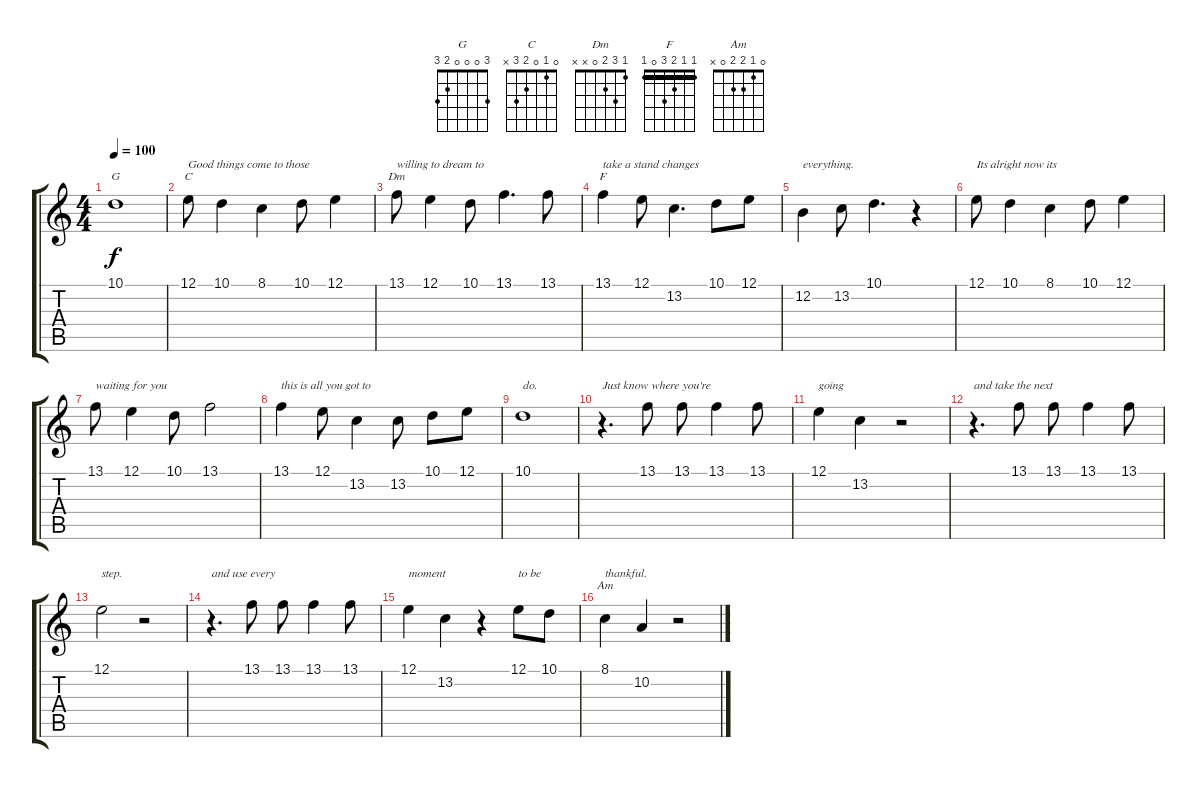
\track "" {instrument acousticgrandpiano bank 1}
\staff {score tabs}
\tuning (E4 B3 G3 D3 A2 E2) {hide}
\chord ("G" 3 0 0 0 2 3)
\chord ("C" 0 1 0 2 3 x)
\chord ("Dm" 1 3 2 0 x x)
\chord ("F" 1 1 2 3 0 1) {barre 1}
\chord ("Am" 0 1 2 2 0 x)
\ts (4 4)
\tempo 100
\clef g2
\ks c
10.1.1{ch "G" dy f} |
12.1.8{ch "C" txt "Good things come to those"} 10.1.4 8.1.4 10.1.8 12.1.4 |
13.1.8{ch "Dm" txt "willing to dream to"} 12.1.4 10.1.8 13.1.4{d} 13.1.8 |
13.1.4{ch "F" txt "take a stand changes"} 12.1.8 13.2.4{d} 10.1.8 12.1.8 |
12.2.4{txt "everything."} 13.2.8 10.1.4{d} r.4 |
12.1.8{txt "Its alright now its"} 10.1.4 8.1.4 10.1.8 12.1.4 |
13.1.8{txt "waiting for you"} 12.1.4 10.1.8 13.1.2 |
13.1.4{txt "this is all you got to"} 12.1.8 13.2.4 13.2.8 10.1.8 12.1.8 |
10.1.1{txt "do."} |
r.4{d txt "Just know where you're"} 13.1.8 13.1.8 13.1.4 13.1.8 |
12.1.4{txt "going"} 13.2.4 r.2 |
r.4{d txt "and take the next"} 13.1.8 13.1.8 13.1.4 13.1.8 |
12.1.2{txt "step."} r.2 |
r.4{d txt "and use every"} 13.1.8 13.1.8 13.1.4 13.1.8 |
12.1.4{txt "moment"} 13.2.4 r.4 12.1.8{txt "to be"} 10.1.8 |
8.1.4{ch "Am" txt "thankful."} 10.2.4 r.2
